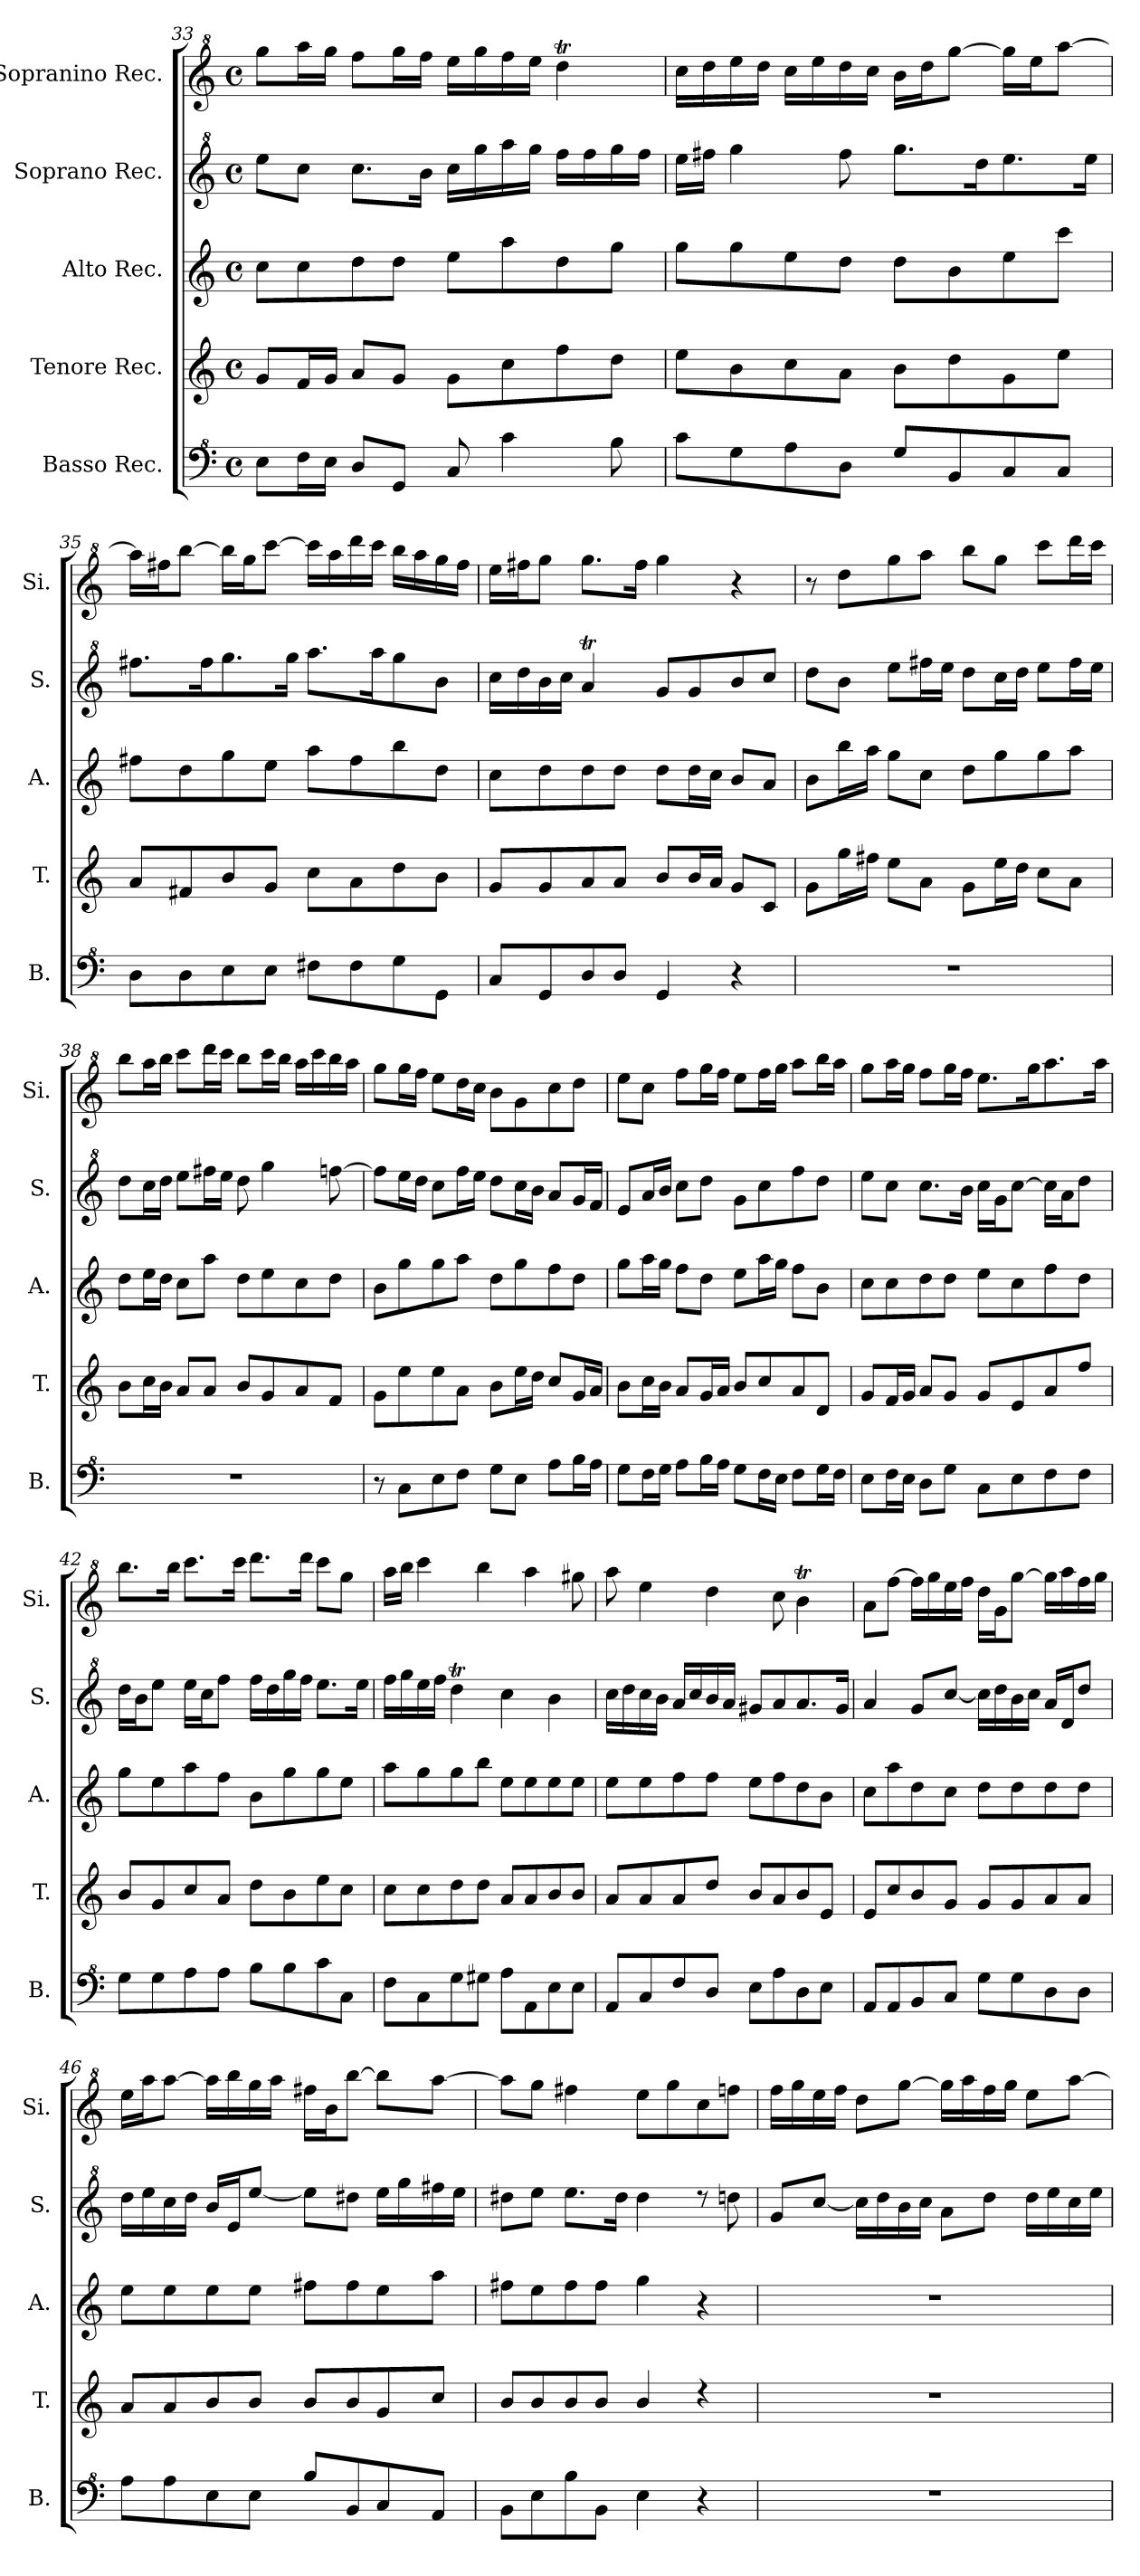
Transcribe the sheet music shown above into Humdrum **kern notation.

**kern	**kern	**kern	**kern	**kern
*part5	*part4	*part3	*part2	*part1
*staff5	*staff4	*staff3	*staff2	*staff1
*I"Basso Rec.	*I"Tenore Rec.	*I"Alto Rec.	*I"Soprano Rec.	*I"Sopranino Rec.
*I'B.	*I'T.	*I'A.	*I'S.	*I'Si.
*clefF^4	*clefG2	*clefG2	*clefG^2	*clefG^2
*k[]	*k[]	*k[]	*k[]	*k[]
*M4/4	*M4/4	*M4/4	*M4/4	*M4/4
*met(c)	*met(c)	*met(c)	*met(c)	*met(c)
=33	=33	=33	=33	=33
8e\L	8g/L	8cc\L	8eee\L	8ggg\L
16f\L	16f/L	8cc\	8ccc\J	16aaa\L
16e\JJ	16g/JJ	.	.	16ggg\JJ
8d/L	8a/L	8dd\	8.ccc\L	8fff\L
8G/J	8g/J	8dd\J	.	16ggg\L
.	.	.	16bb\Jk	16fff\JJ
8c/	8g\L	8ee\L	16ccc\LL	16eee\LL
.	.	.	16ggg\	16ggg\
4cc\	8cc\	8aa\	16aaa\	16fff\
.	.	.	16ggg\JJ	16eee\JJ
.	8ff\	8dd\	16fff\LL	4dddT\
.	.	.	16fff\	.
8b\	8dd\J	8gg\J	16ggg\	.
.	.	.	16fff\JJ	.
=34	=34	=34	=34	=34
8cc\L	8ee\L	8gg\L	16eee\LL	16ccc\LL
.	.	.	16fff#X\JJ	16ddd\
8g\	8b\	8gg\	4ggg\	16eee\
.	.	.	.	16ddd\JJ
8a\	8cc\	8ee\	.	16ccc\LL
.	.	.	.	16eee\
8d\J	8a\J	8dd\J	8fff#\	16ddd\
.	.	.	.	16ccc\JJ
8g/L	8b\L	8dd\L	8.ggg\L	16bb\LL
.	.	.	.	16ddd\J
8B/	8dd\	8b\	.	[8ggg\J
.	.	.	16ddd\K	.
8c/	8g\	8ee\	8.eee\	16ggg\LL]
.	.	.	.	16eee\J
8c/J	8ee\J	8ccc\J	.	[8aaa\J
.	.	.	16eee\Jk	.
=35	=35	=35	=35	=35
8d\L	8a/L	8ff#X\L	8.fff#X\L	16aaa\LL]
.	.	.	.	16fff#X\J
8d\	8f#X/	8dd\	.	[8bbb\J
.	.	.	16fff#\K	.
8e\	8b/	8gg\	8.ggg\	16bbb\LL]
.	.	.	.	16ggg\J
8e\J	8g/J	8ee\J	.	[8cccc\J
.	.	.	16ggg\Jk	.
8f#X\L	8cc\L	8aa\L	8.aaa\L	16cccc\LL]
.	.	.	.	16aaa\
8f#\	8a\	8ff#\	.	16dddd\
.	.	.	16aaa\K	16cccc\JJ
8g\	8dd\	8bb\	8ggg\	16bbb\LL
.	.	.	.	16aaa\
8G\J	8b\J	8dd\J	8bb\J	16ggg\
.	.	.	.	16fff#\JJ
!!LO:PB:g=z
=36	=36	=36	=36	=36
8c/L	8g/L	8cc\L	16ccc\LL	16eee\LL
.	.	.	16ddd\	16fff#X\J
8G/	8g/	8dd\	16bb\	8ggg\J
.	.	.	16ccc\JJ	.
8d/	8a/	8dd\	4aaT/	8.ggg\L
8d/J	8a/J	8dd\J	.	.
.	.	.	.	16fff#\Jk
4G/	8b/L	8dd\L	8gg/L	4ggg\
.	16b/L	16dd\L	8gg/	.
.	16a/JJ	16cc\JJ	.	.
4r	8g/L	8b/L	8bb/	4r
.	8c/J	8a/J	8ccc/J	.
=37	=37	=37	=37	=37
1r	8g\L	8b\L	8ddd\L	8r
.	16gg\L	16bb\L	8bb\J	8ddd\L
.	16ff#X\JJ	16aa\JJ	.	.
.	8ee\L	8gg\L	8eee\L	8ggg\
.	8a\J	8cc\J	16fff#X\L	8aaa\J
.	.	.	16eee\JJ	.
.	8g\L	8dd\L	8ddd\L	8bbb\L
.	16ee\L	8gg\	16ccc\L	8ggg\J
.	16dd\JJ	.	16ddd\JJ	.
.	8cc\L	8gg\	8eee\L	8cccc\L
.	8a\J	8aa\J	16fff#\L	16dddd\L
.	.	.	16eee\JJ	16cccc\JJ
=38	=38	=38	=38	=38
1r	8b\L	8dd\L	8ddd\L	8bbb\L
.	16cc\L	16ee\L	16ccc\L	16aaa\L
.	16b\JJ	16dd\JJ	16ddd\JJ	16bbb\JJ
.	8a/L	8cc\L	8eee\L	8cccc\L
.	8a/J	8aa\J	16fff#X\L	16dddd\L
.	.	.	16eee\JJ	16cccc\JJ
.	8b/L	8dd\L	8ddd\	8bbb\L
.	8g/	8ee\	4ggg\	16cccc\L
.	.	.	.	16bbb\JJ
.	8a/	8cc\	.	16aaa\LL
.	.	.	.	16cccc\
.	8f/J	8dd\J	[8fffn\	16bbb\
.	.	.	.	16aaa\JJ
=39	=39	=39	=39	=39
8r	8g\L	8b\L	8fff\L]	8ggg\L
8c\L	8ee\	8gg\	16eee\L	16ggg\L
.	.	.	16ddd\JJ	16fff\JJ
8e\	8ee\	8gg\	8ccc\L	8eee\L
8f\J	8a\J	8aa\J	16fff\L	16ddd\L
.	.	.	16eee\JJ	16ccc\JJ
8g\L	8b\L	8dd\L	8ddd\L	8bb\L
8e\J	16ee\L	8gg\	16ccc\L	8gg\
.	16dd\JJ	.	16bb\JJ	.
8a\L	8cc/L	8ff\	8aa/L	8ccc\
16b\L	16g/L	8dd\J	16gg/L	8ddd\J
16a\JJ	16a/JJ	.	16ff/JJ	.
=40	=40	=40	=40	=40
8g\L	8b\L	8gg\L	8ee/L	8eee\L
16f\L	16cc\L	16aa\L	16aa/L	8ccc\J
16g\JJ	16b\JJ	16gg\JJ	16bb/JJ	.
8a\L	8a/L	8ff\L	8ccc\L	8fff\L
16b\L	16g/L	8dd\J	8ddd\J	16ggg\L
16a\JJ	16a/JJ	.	.	16fff\JJ
8g\L	8b/L	8ee\L	8gg\L	8eee\L
16f\L	8cc/	16aa\L	8ccc\	16fff\L
16e\JJ	.	16gg\JJ	.	16ggg\JJ
8f\L	8a/	8ff\L	8fff\	8aaa\L
16g\L	8d/J	8b\J	8ddd\J	16bbb\L
16f\JJ	.	.	.	16aaa\JJ
!!LO:LB:g=z
=41	=41	=41	=41	=41
8e\L	8g/L	8cc\L	8eee\L	8ggg\L
16f\L	16f/L	8cc\	8ccc\J	16aaa\L
16e\JJ	16g/JJ	.	.	16ggg\JJ
8d\L	8a/L	8dd\	8.ccc\L	8fff\L
8g\J	8g/J	8dd\J	.	16ggg\L
.	.	.	16bb\Jk	16fff\JJ
8c\L	8g/L	8ee\L	16ccc\LL	8.eee\L
.	.	.	16gg\J	.
8e\	8e/	8cc\	[8ccc\J	.
.	.	.	.	16ggg\K
8f\	8a/	8ff\	16ccc\LL]	8.aaa\
.	.	.	16aa\J	.
8f\J	8ff/J	8dd\J	8ddd\J	.
.	.	.	.	16aaa\Jk
=42	=42	=42	=42	=42
8g\L	8b/L	8gg\L	16ddd\LL	8.bbb\L
.	.	.	16bb\J	.
8g\	8g/	8ee\	8eee\J	.
.	.	.	.	16bbb\Jk
8a\	8cc/	8aa\	16eee\LL	8.cccc\L
.	.	.	16ccc\J	.
8a\J	8a/J	8ff\J	8fff\J	.
.	.	.	.	16cccc\Jk
8b\L	8dd\L	8b\L	16fff\LL	8.dddd\L
.	.	.	16ddd\	.
8b\	8b\	8gg\	16ggg\	.
.	.	.	16fff\JJ	16dddd\Jk
8cc\	8ee\	8gg\	8.eee\L	8cccc\L
8c\J	8cc\J	8ee\J	.	8ggg\J
.	.	.	16eee\Jk	.
=43	=43	=43	=43	=43
8f\L	8cc\L	8aa\L	16fff\LL	16aaa\LL
.	.	.	16ggg\	16bbb\JJ
8c\	8cc\	8gg\	16eee\	4cccc\
.	.	.	16fff\JJ	.
8g\	8dd\	8gg\	4dddT\	.
8g#X\J	8dd\J	8bb\J	.	4bbb\
8a\L	8a/L	8ee\L	4ccc\	.
8A\	8a/	8ee\	.	4aaa\
8e\	8b/	8ee\	4bb\	.
8e\J	8b/J	8ee\J	.	8ggg#X\
=44	=44	=44	=44	=44
8A/L	8a/L	8ee\L	16ccc\LL	8aaa\
.	.	.	16ddd\	.
8c/	8a/	8ee\	16ccc\	4eee\
.	.	.	16bb\JJ	.
8f/	8a/	8ff\	16aa/LL	.
.	.	.	16ccc/	.
8d/J	8dd/J	8ff\J	16bb/	4ddd\
.	.	.	16aa/JJ	.
8e\L	8b/L	8ee\L	8gg#X/L	.
8a\	8a/	8ff\	8aa/	8ccc\
8d\	8b/	8dd\	8.aa/	4bbt\
8e\J	8e/J	8b\J	.	.
.	.	.	16gg#/Jk	.
=45	=45	=45	=45	=45
8A/L	8e/L	8cc\L	4aa/	8aa\L
8A/	8cc/	8aa\	.	[8fff\J
8B/	8b/	8dd\	8gg/L	16fff\LL]
.	.	.	.	16ggg\
8c/J	8g/J	8cc\J	[8ccc/J	16eee\
.	.	.	.	16fff\JJ
8g\L	8g/L	8dd\L	16ccc\LL]	16ddd\LL
.	.	.	16ddd\	16gg\J
8g\	8g/	8dd\	16bb\	[8ggg\J
.	.	.	16ccc\JJ	.
8d\	8a/	8dd\	16aa/LL	16ggg\LL]
.	.	.	16dd/J	16aaa\
8d\J	8a/J	8dd\J	8ddd/J	16fff\
.	.	.	.	16ggg\JJ
!!LO:LB:g=z
=46	=46	=46	=46	=46
8a\L	8a/L	8ee\L	16ddd\LL	16eee\LL
.	.	.	16eee\	16aaa\J
8a\	8a/	8ee\	16ccc\	[8aaa\J
.	.	.	16ddd\JJ	.
8e\	8b/	8ee\	16bb/LL	16aaa\LL]
.	.	.	16ee/J	16bbb\
8e\J	8b/J	8ee\J	[8eee/J	16ggg\
.	.	.	.	16aaa\JJ
8b/L	8b/L	8ff#X\L	8eee\L]	16fff#X\LL
.	.	.	.	16bb\J
8B/	8b/	8ff#\	8ddd#X\J	[8bbb\J
8c/	8g/	8ee\	16eee\LL	8bbb\L]
.	.	.	16ggg\	.
8A/J	8cc/J	8aa\J	16fff#X\	[8aaa\J
.	.	.	16eee\JJ	.
=47	=47	=47	=47	=47
8B\L	8b/L	8ff#X\L	8ddd#X\L	8aaa\L]
8e\	8b/	8ee\	8eee\J	8ggg\J
8b\	8b/	8ff#\	8.eee\L	4fff#X\
8B\J	8b/J	8ff#\J	.	.
.	.	.	16ddd#\Jk	.
4e\	4b/	4gg\	4ddd#\	8eee\L
.	.	.	.	8ggg\
4r	4rdd	4r	8rddd	8ccc\
.	.	.	8dddn\	8fffn\J
=48	=48	=48	=48	=48
1r	1r	1r	8gg/L	16fff\LL
.	.	.	.	16ggg\
.	.	.	[8ccc/J	16eee\
.	.	.	.	16fff\JJ
.	.	.	16ccc\LL]	8ddd\L
.	.	.	16ddd\	.
.	.	.	16bb\	[8ggg\J
.	.	.	16ccc\JJ	.
.	.	.	8aa\L	16ggg\LL]
.	.	.	.	16aaa\
.	.	.	8ddd\J	16fff\
.	.	.	.	16ggg\JJ
.	.	.	16ddd\LL	8eee\L
.	.	.	16eee\	.
.	.	.	16ccc\	[8aaa\J
.	.	.	16eee\JJ	.
=	=	=	=	=
*-	*-	*-	*-	*-
